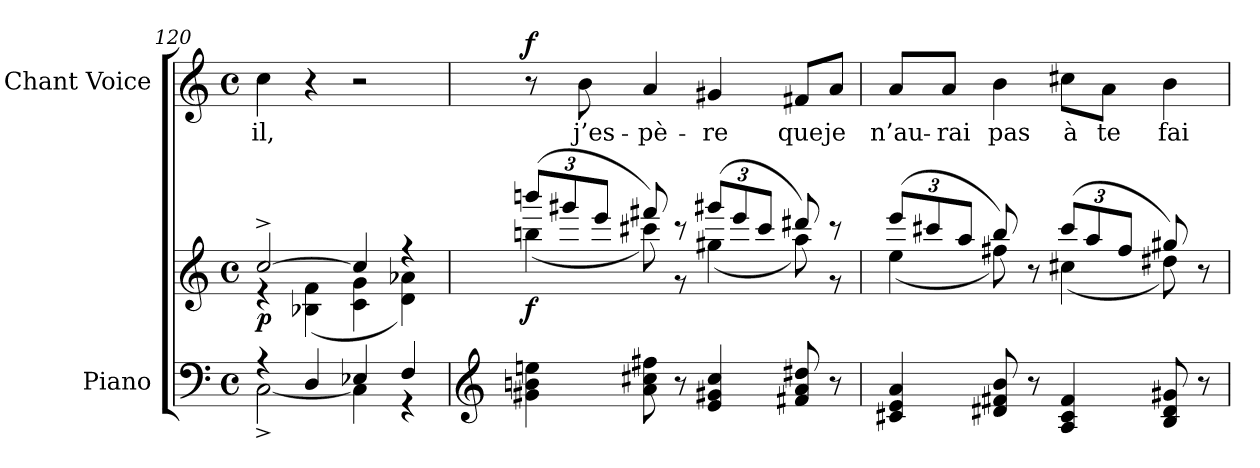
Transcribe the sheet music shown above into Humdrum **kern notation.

**kern	**kern	**dynam	**kern	**text	**dynam
*part2	*part2	*part2	*part1	*part1	*part1
*staff3	*staff2	*staff2/3	*staff1	*staff1	*staff1
*I"Piano	*	*	*I"Chant Voice	*	*
*I'Pno	*	*	*	*	*
*clefF4	*clefG2	*	*clefG2	*	*
*k[]	*k[]	*	*k[]	*	*
*M4/4	*M4/4	*	*M4/4	*	*
*met(c)	*met(c)	*	*met(c)	*	*
=120	=120	=120	=120	=120	=120
*^	*^	*	*	*	*
!	!	!	!	!LO:DY:b	!	!	!
4r	[2C^\	[2cc^/	4r	p	4cc\	-il,	.
4D/	.	.	(4B-X\ 4f\	.	4r	.	.
4E-X/	4C\]	4cc/]	4c\ 4g\	.	2r	.	.
4F/	4r	4r	4d\ 4a-X\)	.	.	.	.
*v	*v	*	*	*	*	*	*
=121	=121	=121	=121	=121	=121	=121
*clefG2	*	*	*	*	*	*
*	*Xbrackettup	*	*	*	*	*
*^	*	*	*	*	*	*
!	!	!	!	!LO:DY:b	!	!	!LO:DY:a
*v	*v	*	*	*	*	*	*
4g#X\ 4bni\ 4eeni\	(12bbbni/L	(4bbni\	f	8r	.	f
.	12ggg#X/	.	.	.	.	.
.	.	.	.	8b\	j’es-	.
.	12eee/J	.	.	.	.	.
8a\ 8cc#X\ 8ff#X\	8fff#X/)	8ccc#X\)	.	4a/	-pè-	.
8r	8r	8r	.	.	.	.
4e/ 4g#X/ 4cc#/	(12ggg#X/L	(4gg#X\	.	4g#X/	-re	.
.	12eee/	.	.	.	.	.
.	12ccc#/J	.	.	.	.	.
8f#X/ 8a/ 8dd#X/	8ddd#X/)	8aa\)	.	8f#X/L	que	.
8r	8r	8r	.	8a/J	je	.
=122	=122	=122	=122	=122	=122	=122
4c#X/ 4e/ 4a/	(12eee/L	(4ee\	.	8a/L	n’au-	.
.	12ccc#X/	.	.	.	.	.
.	.	.	.	8a/J	-rai	.
.	12aa/J	.	.	.	.	.
8d#X/ 8f#X/ 8b/	8bb/)	8ff#X\)	.	4b\	pas	.
8r	8r	8ryy	.	.	.	.
4A/ 4c#/ 4f#/	(12ccc#/L	(4cc#X\	.	8cc#X\L	à	.
.	12aa/	.	.	.	.	.
.	.	.	.	8a\J	te	.
.	12ff#/J	.	.	.	.	.
8B/ 8d#/ 8g#X/	8gg#X/)	8dd#X\)	.	4b\	fai-	.
8r	8r	8ryy	.	.	.	.
*	*v	*v	*	*	*	*
=	=	=	=	=	=
*-	*-	*-	*-	*-	*-
